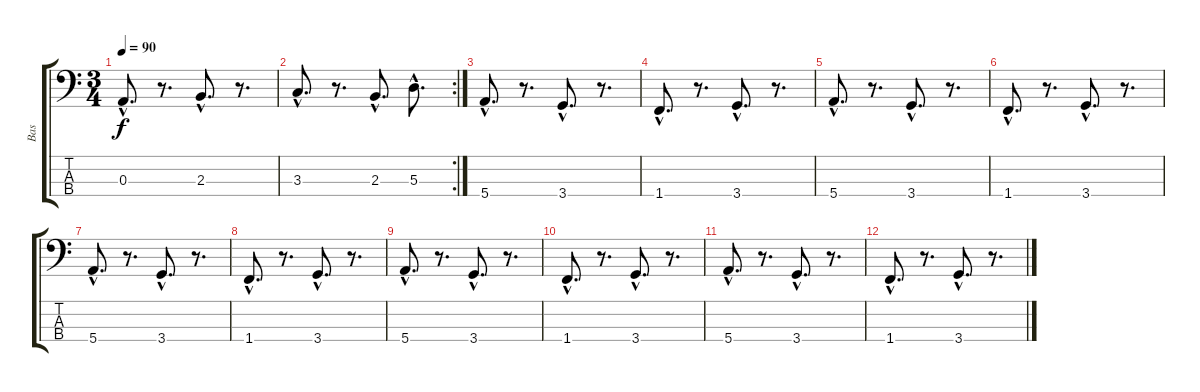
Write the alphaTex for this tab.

\track ("Bas" "Bas") {instrument electricbassfinger}
\staff {score tabs}
\tuning (G2 D2 A1 E1) {hide}
\ts (3 4)
\tempo 90
\clef f4
\ks c
0.3{hac}.8{d dy f} r.8{d} 2.3{hac}.8{d} r.8{d} |
\rc 2
3.3{hac}.8{d} r.8{d} 2.3{hac}.8{d} 5.3{hac}.8{d} |
5.4{hac}.8{d} r.8{d} 3.4{hac}.8{d} r.8{d} |
1.4{hac}.8{d} r.8{d} 3.4{hac}.8{d} r.8{d} |
5.4{hac}.8{d} r.8{d} 3.4{hac}.8{d} r.8{d} |
1.4{hac}.8{d} r.8{d} 3.4{hac}.8{d} r.8{d} |
5.4{hac}.8{d} r.8{d} 3.4{hac}.8{d} r.8{d} |
1.4{hac}.8{d} r.8{d} 3.4{hac}.8{d} r.8{d} |
5.4{hac}.8{d} r.8{d} 3.4{hac}.8{d} r.8{d} |
1.4{hac}.8{d} r.8{d} 3.4{hac}.8{d} r.8{d} |
5.4{hac}.8{d} r.8{d} 3.4{hac}.8{d} r.8{d} |
1.4{hac}.8{d} r.8{d} 3.4{hac}.8{d} r.8{d}
